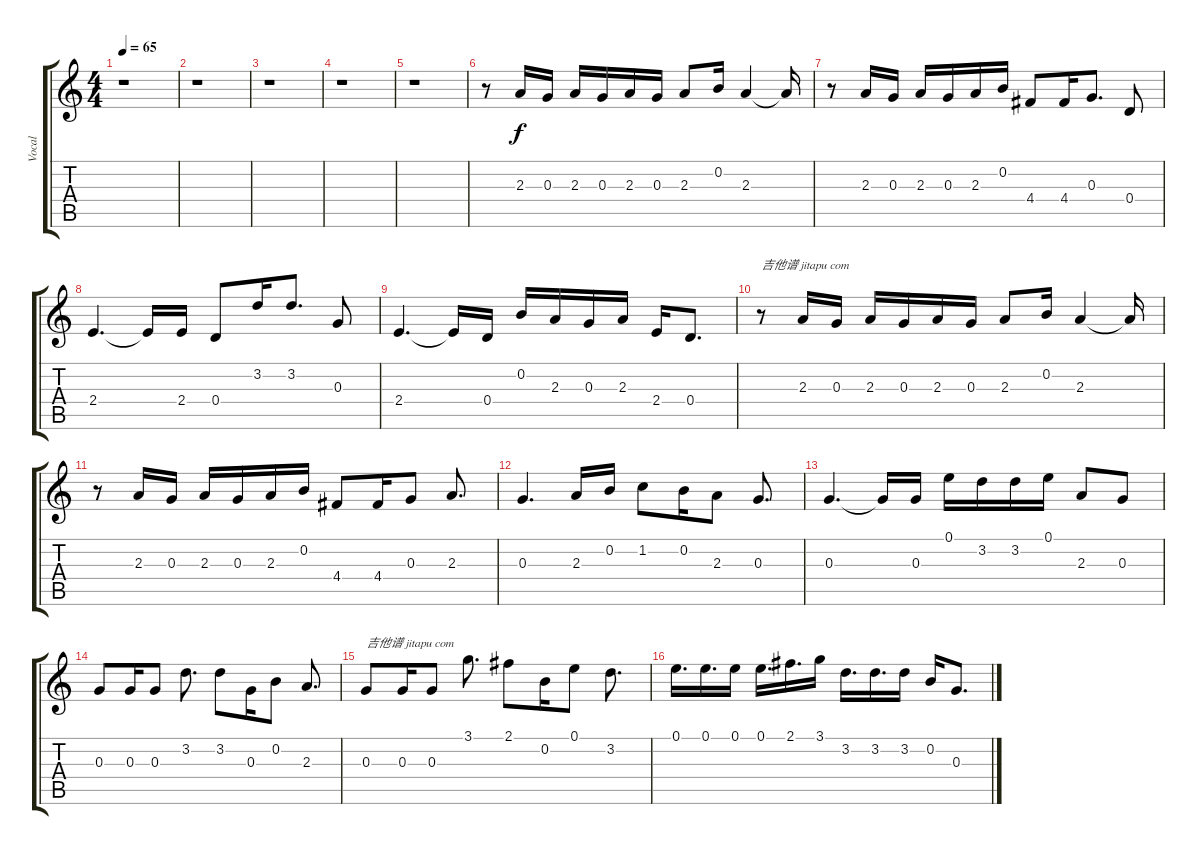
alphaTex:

\track ("Vocal" "Vocal") {instrument acousticguitarnylon}
\staff {score tabs}
\tuning (E4 B3 G3 D3 A2 E2) {hide}
\ts (4 4)
\tempo 65
\clef g2
\ks c
r.1{dy f instrument acousticguitarnylon} |
r.1 |
r.1 |
r.1 |
r.1 |
r.8 2.3.16 0.3.16 2.3.16 0.3.16 2.3.16 0.3.16 2.3.8 0.2.16 2.3.4 2.3{t}.16 |
r.8 2.3.16 0.3.16 2.3.16 0.3.16 2.3.16 0.2.16 4.4.8 4.4.16 0.3.8{d} 0.4.8 |
2.4.4{d} 2.4{t}.16 2.4.16 0.4.8 3.2.16 3.2.8{d} 0.3.8 |
2.4.4{d} 2.4{t}.16 0.4.16 0.2.16 2.3.16 0.3.16 2.3.16 2.4.16 0.4.8{d} |
r.8{txt "吉他谱 jitapu com"} 2.3.16 0.3.16 2.3.16 0.3.16 2.3.16 0.3.16 2.3.8 0.2.16 2.3.4 2.3{t}.16 |
r.8 2.3.16 0.3.16 2.3.16 0.3.16 2.3.16 0.2.16 4.4.8 4.4.16 0.3.8 2.3.8{d} |
0.3.4{d} 2.3.16 0.2.16 1.2.8 0.2.16 2.3.8 0.3.8{d} |
0.3.4{d} 0.3{t}.16 0.3.16 0.1.16 3.2.16 3.2.16 0.1.16 2.3.8 0.3.8 |
0.3.8{volume 14} 0.3.16 0.3.8 3.2.8{d} 3.2.8 0.3.16 0.2.8 2.3.8{d} |
0.3.8{txt "吉他谱 jitapu com"} 0.3.16 0.3.8 3.1.8{d} 2.1.8 0.2.16 0.1.8 3.2.8{d} |
0.1.16{d} 0.1.16{d} 0.1.16 0.1.16{d} 2.1.16{d} 3.1.16 3.2.16{d} 3.2.16{d} 3.2.16 0.2.16 0.3.8{d}
